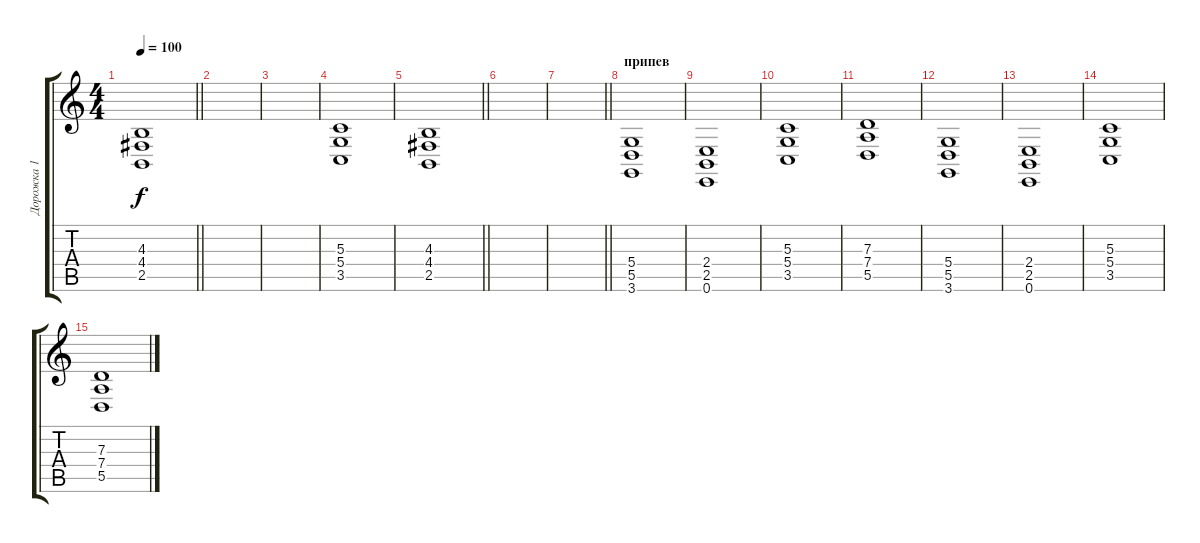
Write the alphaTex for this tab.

\track ("Дорожка 1" "Дорожка 1") {instrument tremolostrings}
\staff {score tabs}
\tuning (E4 B3 G3 D3 A2 E2) {hide}
\ts (4 4)
\tempo 100
\clef g2
\barLineRight lightlight
\ks c
(4.3 4.4 2.5).1{dy f} |
|
|
(5.3 5.4 3.5).1 |
\barLineRight lightlight
(4.3 4.4 2.5).1 |
|
\barLineRight lightlight
|
\section ("" "припев")
(5.4 5.5 3.6).1 |
(2.4 2.5 0.6).1 |
(5.3 5.4 3.5).1 |
(7.3 7.4 5.5).1 |
(5.4 5.5 3.6).1 |
(2.4 2.5 0.6).1 |
(5.3 5.4 3.5).1 |
(7.3 7.4 5.5).1
